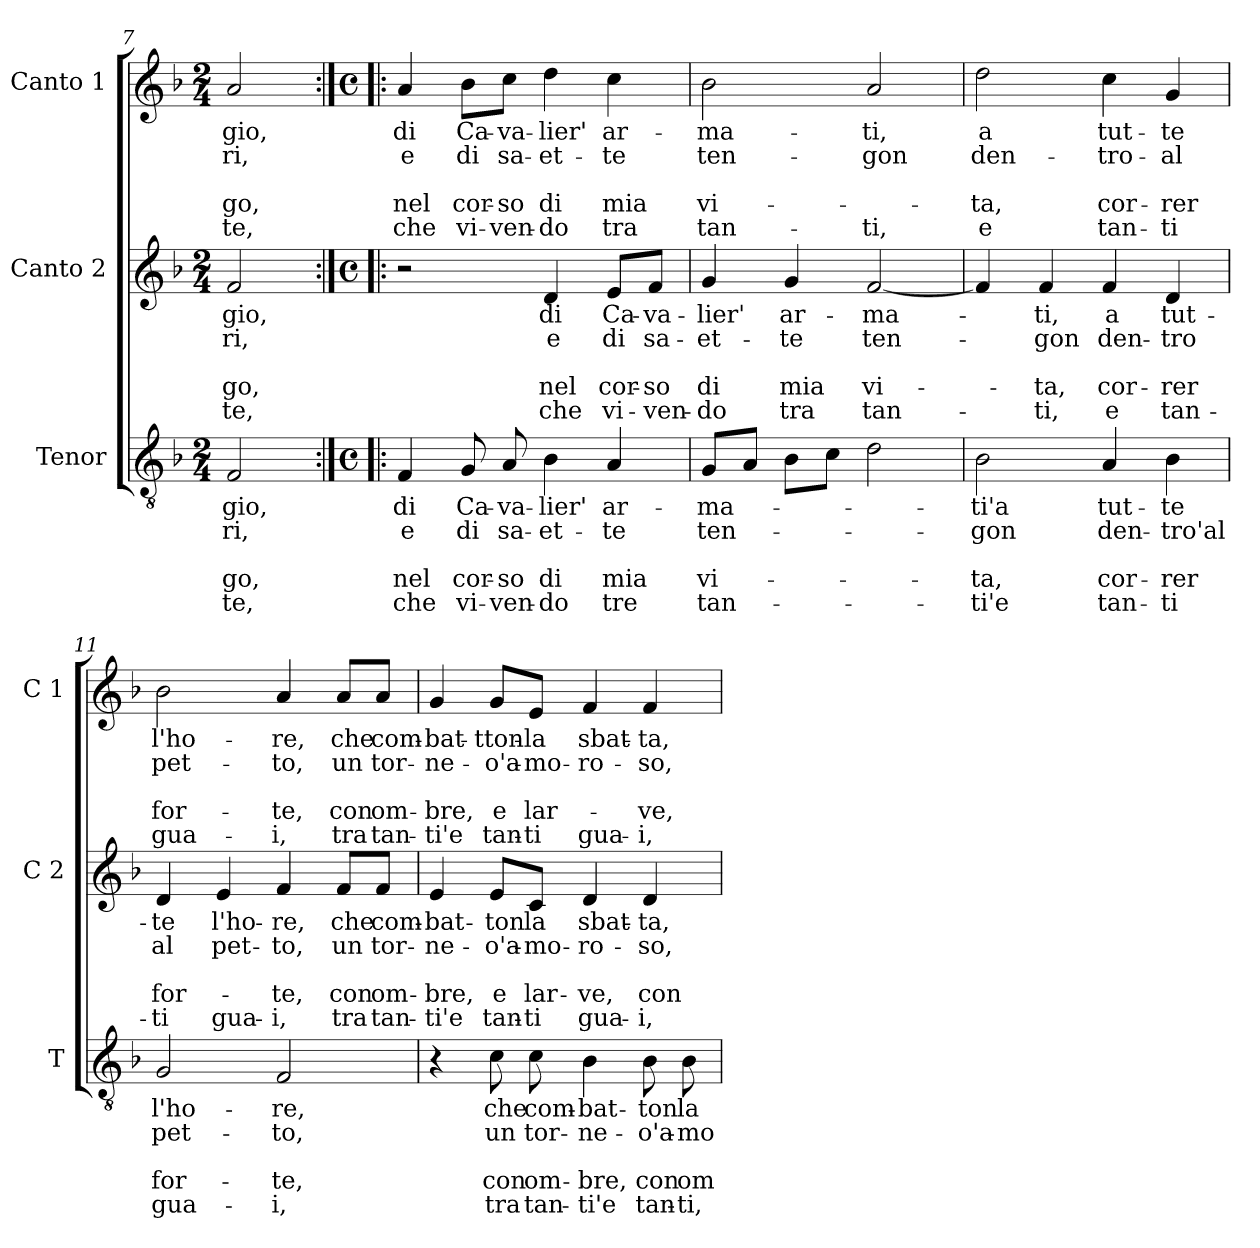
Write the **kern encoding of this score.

**kern	**text	**text	**text	**text	**text	**kern	**text	**text	**text	**text	**text	**kern	**text	**text	**text	**text	**text
*part3	*part3	*part3	*part3	*part3	*part3	*part2	*part2	*part2	*part2	*part2	*part2	*part1	*part1	*part1	*part1	*part1	*part1
*staff3	*staff3	*staff3	*staff3	*staff3	*staff3	*staff2	*staff2	*staff2	*staff2	*staff2	*staff2	*staff1	*staff1	*staff1	*staff1	*staff1	*staff1
*I"Tenor	*	*	*	*	*	*I"Canto 2	*	*	*	*	*	*I"Canto 1	*	*	*	*	*
*I'T	*	*	*	*	*	*I'C 2	*	*	*	*	*	*I'C 1	*	*	*	*	*
*clefGv2	*	*	*	*	*	*clefG2	*	*	*	*	*	*clefG2	*	*	*	*	*
*k[b-]	*	*	*	*	*	*k[b-]	*	*	*	*	*	*k[b-]	*	*	*	*	*
*F:	*	*	*	*	*	*F:	*	*	*	*	*	*F:	*	*	*	*	*
*M2/4	*	*	*	*	*	*M2/4	*	*	*	*	*	*M2/4	*	*	*	*	*
=7	=7	=7	=7	=7	=7	=7	=7	=7	=7	=7	=7	=7	=7	=7	=7	=7	=7
!	!LO:LY:b	!LO:LY:b	!	!LO:LY:b	!LO:LY:b	!	!LO:LY:b	!LO:LY:b	!	!LO:LY:b	!LO:LY:b	!	!LO:LY:b	!LO:LY:b	!	!LO:LY:b	!LO:LY:b
2F/	-gio,	-ri,	.	-go,	-te,	2f/	-gio,	-ri,	.	-go,	-te,	2a/	-gio,	-ri,	.	-go,	-te,
=8:|!|:	=8:|!|:	=8:|!|:	=8:|!|:	=8:|!|:	=8:|!|:	=8:|!|:	=8:|!|:	=8:|!|:	=8:|!|:	=8:|!|:	=8:|!|:	=8:|!|:	=8:|!|:	=8:|!|:	=8:|!|:	=8:|!|:	=8:|!|:
*M4/4	*	*	*	*	*	*M4/4	*	*	*	*	*	*M4/4	*	*	*	*	*
*met(c)	*	*	*	*	*	*met(c)	*	*	*	*	*	*met(c)	*	*	*	*	*
!	!LO:LY:b	!LO:LY:b	!	!LO:LY:b	!LO:LY:b	!	!	!	!	!	!	!	!LO:LY:b	!LO:LY:b	!	!LO:LY:b	!LO:LY:b
4F/	di	e	.	nel	che	2r	.	.	.	.	.	4a/	di	e	.	nel	che
!	!LO:LY:b	!LO:LY:b	!	!LO:LY:b	!LO:LY:b	!	!	!	!	!	!	!	!LO:LY:b	!LO:LY:b	!	!LO:LY:b	!LO:LY:b
8G/	Ca-	di	.	cor-	vi-	.	.	.	.	.	.	8b-\L	Ca-	di	.	cor-	vi-
!	!LO:LY:b	!LO:LY:b	!	!LO:LY:b	!LO:LY:b	!	!	!	!	!	!	!	!LO:LY:b	!LO:LY:b	!	!LO:LY:b	!LO:LY:b
8A/	-va-	sa-	.	-so	-ven-	.	.	.	.	.	.	8cc\J	-va-	sa-	.	-so	-ven-
!	!LO:LY:b	!LO:LY:b	!	!LO:LY:b	!LO:LY:b	!	!LO:LY:b	!LO:LY:b	!	!LO:LY:b	!LO:LY:b	!	!LO:LY:b	!LO:LY:b	!	!LO:LY:b	!LO:LY:b
4B-\	-lier'	-et-	.	di	-do	4d/	di	e	.	nel	che	4dd\	-lier'	-et-	.	di	-do
!	!LO:LY:b	!LO:LY:b	!	!LO:LY:b	!LO:LY:b	!	!LO:LY:b	!LO:LY:b	!	!LO:LY:b	!LO:LY:b	!	!LO:LY:b	!LO:LY:b	!	!LO:LY:b	!LO:LY:b
4A/	ar-	-te	.	mia	tre	8e/L	Ca-	di	.	cor-	vi-	4cc\	ar-	-te	.	mia	tra
!	!	!	!	!	!	!	!LO:LY:b	!LO:LY:b	!	!LO:LY:b	!LO:LY:b	!	!	!	!	!	!
.	.	.	.	.	.	8f/J	-va-	sa-	.	-so	-ven-	.	.	.	.	.	.
=9	=9	=9	=9	=9	=9	=9	=9	=9	=9	=9	=9	=9	=9	=9	=9	=9	=9
!	!LO:LY:b	!LO:LY:b	!	!LO:LY:b	!LO:LY:b	!	!LO:LY:b	!LO:LY:b	!	!LO:LY:b	!LO:LY:b	!	!LO:LY:b	!LO:LY:b	!	!LO:LY:b	!LO:LY:b
8G/L	-ma-	ten-	.	vi-	tan-	4g/	-lier'	-et-	.	di	-do	2b-\	-ma-	ten-	.	vi-	tan-
8A/J	.	.	.	.	.	.	.	.	.	.	.	.	.	.	.	.	.
!	!	!	!	!	!	!	!LO:LY:b	!LO:LY:b	!	!LO:LY:b	!LO:LY:b	!	!	!	!	!	!
8B-\L	.	.	.	.	.	4g/	ar-	-te	.	mia	tra	.	.	.	.	.	.
8c\J	.	.	.	.	.	.	.	.	.	.	.	.	.	.	.	.	.
!	!	!	!	!	!	!	!LO:LY:b	!LO:LY:b	!	!LO:LY:b	!LO:LY:b	!	!LO:LY:b	!LO:LY:b	!	!	!LO:LY:b
2d\	.	.	.	.	.	[2f/	-ma-	ten-	.	vi-	tan-	2a/	-ti,	-gon	.	.	-ti,
!!LO:PB:g=z
=10	=10	=10	=10	=10	=10	=10	=10	=10	=10	=10	=10	=10	=10	=10	=10	=10	=10
!	!LO:LY:b	!LO:LY:b	!	!LO:LY:b	!LO:LY:b	!	!	!	!	!	!	!	!LO:LY:b	!LO:LY:b	!	!LO:LY:b	!LO:LY:b
2B-\	-ti'a	-gon	.	-ta,	-ti'e	4f/]	.	.	.	.	.	2dd\	a	den-	.	-ta,	e
!	!	!	!	!	!	!	!LO:LY:b	!LO:LY:b	!	!LO:LY:b	!LO:LY:b	!	!	!	!	!	!
.	.	.	.	.	.	4f/	-ti,	-gon	.	-ta,	-ti,	.	.	.	.	.	.
!	!LO:LY:b	!LO:LY:b	!	!LO:LY:b	!LO:LY:b	!	!LO:LY:b	!LO:LY:b	!	!LO:LY:b	!LO:LY:b	!	!LO:LY:b	!LO:LY:b	!	!LO:LY:b	!LO:LY:b
4A/	tut-	den-	.	cor-	tan-	4f/	a	den-	.	cor-	e	4cc\	tut-	-tro-	.	cor-	tan-
!	!LO:LY:b	!LO:LY:b	!	!LO:LY:b	!LO:LY:b	!	!LO:LY:b	!LO:LY:b	!	!LO:LY:b	!LO:LY:b	!	!LO:LY:b	!LO:LY:b	!	!LO:LY:b	!LO:LY:b
4B-\	-te	-tro'al	.	-rer	-ti	4d/	tut-	-tro	.	-rer	tan-	4g/	-te	-al	.	-rer	-ti
=11	=11	=11	=11	=11	=11	=11	=11	=11	=11	=11	=11	=11	=11	=11	=11	=11	=11
!	!LO:LY:b	!LO:LY:b	!	!LO:LY:b	!LO:LY:b	!	!LO:LY:b	!LO:LY:b	!	!LO:LY:b	!LO:LY:b	!	!LO:LY:b	!LO:LY:b	!	!LO:LY:b	!LO:LY:b
2G/	l'ho-	pet-	.	for-	gua-	4d/	-te	al	.	for-	-ti	2b-\	l'ho-	pet-	.	for-	gua-
!	!	!	!	!	!	!	!LO:LY:b	!LO:LY:b	!	!	!LO:LY:b	!	!	!	!	!	!
.	.	.	.	.	.	4e/	l'ho-	pet-	.	.	gua-	.	.	.	.	.	.
!	!LO:LY:b	!LO:LY:b	!	!LO:LY:b	!LO:LY:b	!	!LO:LY:b	!LO:LY:b	!	!LO:LY:b	!LO:LY:b	!	!LO:LY:b	!LO:LY:b	!	!LO:LY:b	!LO:LY:b
2F/	-re,	-to,	.	-te,	-i,	4f/	-re,	-to,	.	-te,	-i,	4a/	-re,	-to,	.	-te,	-i,
!	!	!	!	!	!	!	!LO:LY:b	!LO:LY:b	!	!LO:LY:b	!LO:LY:b	!	!LO:LY:b	!LO:LY:b	!	!LO:LY:b	!LO:LY:b
.	.	.	.	.	.	8f/L	che	un	.	con	tra	8a/L	che	un	.	con	tra
!	!	!	!	!	!	!	!LO:LY:b	!LO:LY:b	!	!LO:LY:b	!LO:LY:b	!	!LO:LY:b	!LO:LY:b	!	!LO:LY:b	!LO:LY:b
.	.	.	.	.	.	8f/J	com-	tor-	.	om-	tan-	8a/J	com-	tor-	.	om-	tan-
=12	=12	=12	=12	=12	=12	=12	=12	=12	=12	=12	=12	=12	=12	=12	=12	=12	=12
!	!	!	!	!	!	!	!LO:LY:b	!LO:LY:b	!	!LO:LY:b	!LO:LY:b	!	!LO:LY:b	!LO:LY:b	!	!LO:LY:b	!LO:LY:b
4r	.	.	.	.	.	4e/	-bat-	-ne-	.	-bre,	-ti'e	4g/	-bat-	-ne-	.	-bre,	-ti'e
!	!LO:LY:b	!LO:LY:b	!	!LO:LY:b	!LO:LY:b	!	!LO:LY:b	!LO:LY:b	!	!LO:LY:b	!LO:LY:b	!	!LO:LY:b	!LO:LY:b	!	!LO:LY:b	!LO:LY:b
8c\	che	un	.	con	tra	8e/L	-ton	-o'a-	.	e	tan-	8g/L	-tton-	-o'a-	.	e	tan-
!	!LO:LY:b	!LO:LY:b	!	!LO:LY:b	!LO:LY:b	!	!LO:LY:b	!LO:LY:b	!	!LO:LY:b	!LO:LY:b	!	!LO:LY:b	!LO:LY:b	!	!LO:LY:b	!LO:LY:b
8c\	com-	tor-	.	om-	tan-	8c/J	la	-mo-	.	lar-	-ti	8e/J	-la	-mo-	.	lar-	-ti
!	!LO:LY:b	!LO:LY:b	!	!LO:LY:b	!LO:LY:b	!	!LO:LY:b	!LO:LY:b	!	!LO:LY:b	!LO:LY:b	!	!LO:LY:b	!LO:LY:b	!	!	!LO:LY:b
4B-\	-bat-	-ne-	.	-bre,	-ti'e	4d/	sbat-	-ro-	.	-ve,	gua-	4f/	sbat-	-ro-	.	.	gua-
!	!LO:LY:b	!LO:LY:b	!	!LO:LY:b	!LO:LY:b	!	!LO:LY:b	!LO:LY:b	!	!LO:LY:b	!LO:LY:b	!	!LO:LY:b	!LO:LY:b	!	!LO:LY:b	!LO:LY:b
8B-\	-ton	-o'a-	.	con	tan-	4d/	-ta,	-so,	.	con	-i,	4f/	-ta,	-so,	.	-ve,	-i,
!	!LO:LY:b	!LO:LY:b	!	!LO:LY:b	!LO:LY:b	!	!	!	!	!	!	!	!	!	!	!	!
8B-\	la	-mo-	.	om-	-ti,	.	.	.	.	.	.	.	.	.	.	.	.
=	=	=	=	=	=	=	=	=	=	=	=	=	=	=	=	=	=
*-	*-	*-	*-	*-	*-	*-	*-	*-	*-	*-	*-	*-	*-	*-	*-	*-	*-
